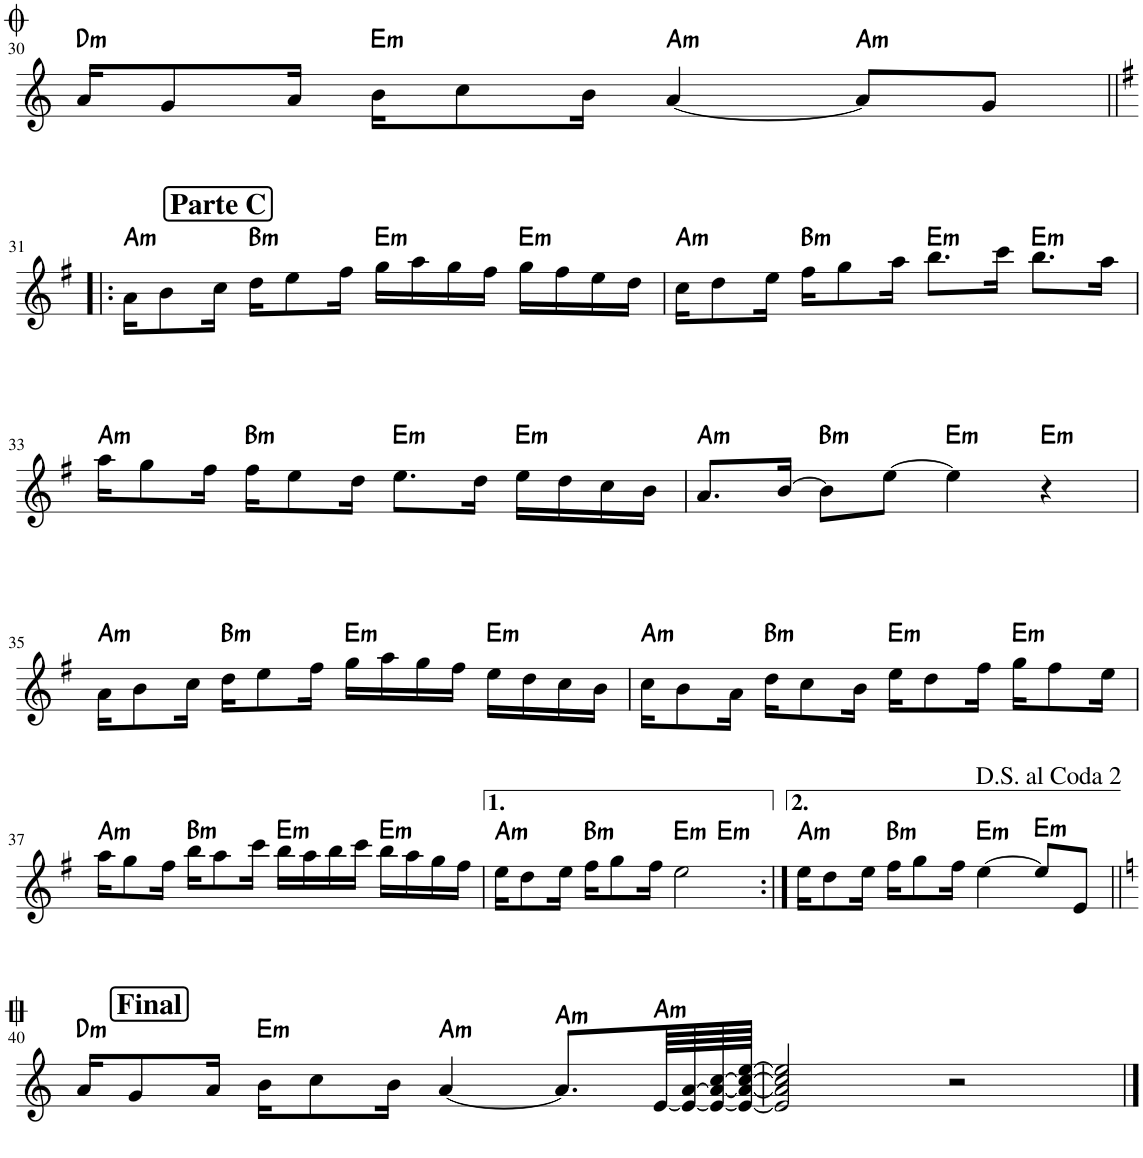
**kern	**harte
*part1	*part1
*staff1	*
*I"P A	*
*I'P A	*
!!LO:PB:g=z
*clefG2	*
*k[]	*
*M4/4	*
=30	=30
!	!LO:H:kt=m
16a/KL	D:min
8g/	.
16a/Jk	.
!	!LO:H:kt=m
16b\KL	E:min
8cc\	.
16b\Jk	.
!	!LO:H:kt=m
[4a/	A:min
!	!LO:H:kt=m
8a/L]	A:min
8g/J	.
!!LO:LB:g=z
!!LO:REH:place=s1:a:B:cj:fs=14:t=Parte C
=31!|:	=31!|:
*k[f#]	*
!	!LO:H:kt=m
16a\KL	A:min
8b\	.
16cc\Jk	.
!	!LO:H:kt=m
16dd\KL	B:min
8ee\	.
16ff#\Jk	.
!	!LO:H:kt=m
16gg\LL	E:min
16aa\	.
16gg\	.
16ff#\JJ	.
!	!LO:H:kt=m
16gg\LL	E:min
16ff#\	.
16ee\	.
16dd\JJ	.
=32	=32
!	!LO:H:kt=m
16cc\KL	A:min
8dd\	.
16ee\Jk	.
!	!LO:H:kt=m
16ff#\KL	B:min
8gg\	.
16aa\Jk	.
!	!LO:H:kt=m
8.bb\L	E:min
16ccc\Jk	.
!	!LO:H:kt=m
8.bb\L	E:min
16aa\Jk	.
!!LO:LB:g=z
=33	=33
!	!LO:H:kt=m
16aa\KL	A:min
8gg\	.
16ff#\Jk	.
!	!LO:H:kt=m
16ff#\KL	B:min
8ee\	.
16dd\Jk	.
!	!LO:H:kt=m
8.ee\L	E:min
16dd\Jk	.
!	!LO:H:kt=m
16ee\LL	E:min
16dd\	.
16cc\	.
16b\JJ	.
=34	=34
!	!LO:H:kt=m
8.a/L	A:min
[16b/Jk	.
!	!LO:H:kt=m
8b\L]	B:min
[8ee\J	.
!	!LO:H:kt=m
4ee\]	E:min
!	!LO:H:kt=m
4r	E:min
!!LO:LB:g=z
=35	=35
!	!LO:H:kt=m
16a\KL	A:min
8b\	.
16cc\Jk	.
!	!LO:H:kt=m
16dd\KL	B:min
8ee\	.
16ff#\Jk	.
!	!LO:H:kt=m
16gg\LL	E:min
16aa\	.
16gg\	.
16ff#\JJ	.
!	!LO:H:kt=m
16ee\LL	E:min
16dd\	.
16cc\	.
16b\JJ	.
=36	=36
!	!LO:H:kt=m
16cc\KL	A:min
8b\	.
16a\Jk	.
!	!LO:H:kt=m
16dd\KL	B:min
8cc\	.
16b\Jk	.
!	!LO:H:kt=m
16ee\KL	E:min
8dd\	.
16ff#\Jk	.
!	!LO:H:kt=m
16gg\KL	E:min
8ff#\	.
16ee\Jk	.
!!LO:LB:g=z
=37	=37
!	!LO:H:kt=m
16aa\KL	A:min
8gg\	.
16ff#\Jk	.
!	!LO:H:kt=m
16bb\KL	B:min
8aa\	.
16ccc\Jk	.
!	!LO:H:kt=m
16bb\LL	E:min
16aa\	.
16bb\	.
16ccc\JJ	.
!	!LO:H:kt=m
16bb\LL	E:min
16aa\	.
16gg\	.
16ff#\JJ	.
=38	=38
!	!LO:H:kt=m
*^	*
16ee\KL	2.ryy	A:min
8dd\	.	.
16ee\Jk	.	.
!	!	!LO:H:kt=m
16ff#\KL	.	B:min
8gg\	.	.
16ff#\Jk	.	.
!	!	!LO:H:kt=m
2ee\	.	E:min
!	!	!LO:H:kt=m
.	4ryy	E:min
*v	*v	*
=39:|!	=39:|!
16ee\KL	A:min
8dd\	.
16ee\Jk	.
!	!LO:H:kt=m
16ff#\KL	B:min
8gg\	.
16ff#\Jk	.
!	!LO:H:kt=m
[4ee\	E:min
!	!LO:H:kt=m
8ee/L]	E:min
8e/J	.
!LO:TX:a:t=D.S. al Coda 2	!LO:H:kt=m
!!LO:LB:g=z
!!LO:REH:place=s1:a:B:cj:fs=14:t=Final
=40||	=40||
*k[]	*
!	!LO:H:kt=m
16a/KL	D:min
8g/	.
16a/Jk	.
!	!LO:H:kt=m
16b\KL	E:min
8cc\	.
16b\Jk	.
!	!LO:H:kt=m
[4a/	A:min
!	!LO:H:kt=m
8.a/L]	A:min
!	!LO:H:kt=m
[64e/LLL	A:min
64e/_ [64a/	.
64e/_ 64a/_ [64cc/	.
64e/_ 64a/_ 64cc/_ [64ee/JJJJ	.
=41	=41
2e/] 2a/] 2cc/] 2ee/]	.
2r	.
==	==
*-	*-
